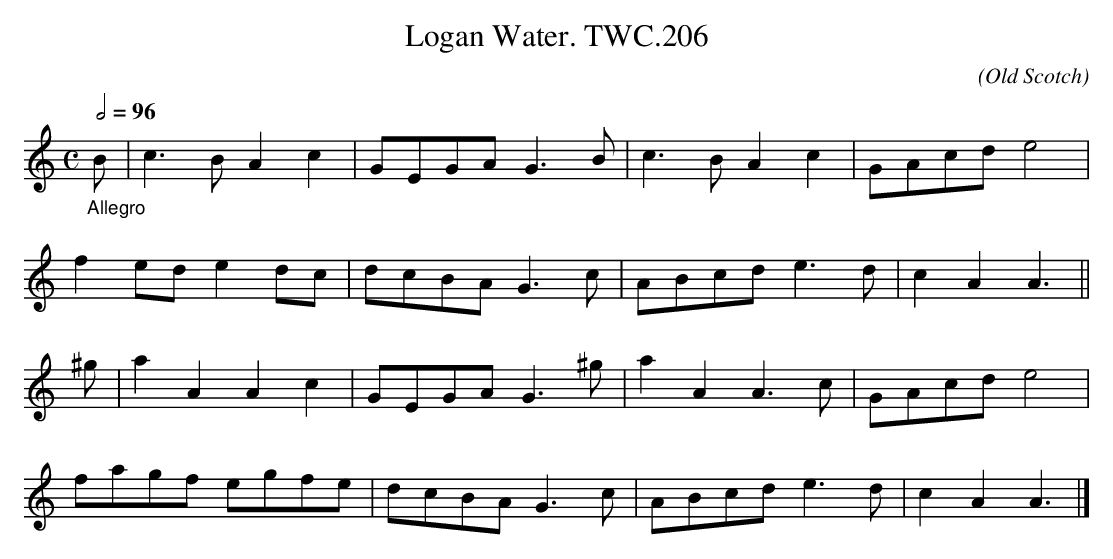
X:1
T:Logan Water. TWC.206
L:1/8
C:(Old Scotch)
M:C
Q:1/2=96
K:Am
"_Allegro"\
B|c3B A2c2|GEGA G3B|c3B A2c2|GAcd e4|
f2 ed e2 dc|dcBA G3c|ABcd e3d|c2A2A3||
^g|a2A2A2c2|GEGA G3^g|a2A2A3c|GAcd e4|
fagf egfe|dcBA G3c|ABcd e3d|c2A2A3 |]
